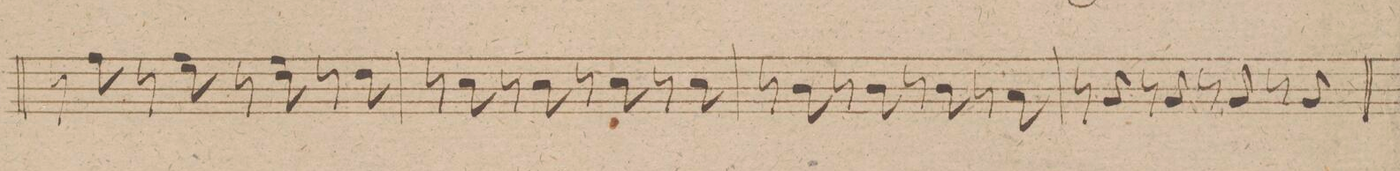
**kern	**dynam
*I"Viola.	*
*clefC3	*
*k[f#c#g#d#]	*
*met(c)	*
*M4/4	*
8r	.
8g#\	.
8r	.
8g#\ 8f#\	.
8r	.
8g#\ 8e\	.
8r	.
8e\	.
=14	=14
8r	.
8d#\	.
8r	.
8d#\	.
8r	.
8d#\	.
8r	.
8d#\	.
=15	=15
8r	.
8c#\	.
8r	.
8c#\	.
8r	.
8c#\	.
8r	.
8B\	.
=16	=16
8r	.
8A/	.
8r	.
8A/	.
8r	.
8A/	.
8r	.
8A/	.
=17	=17
*-	*-
